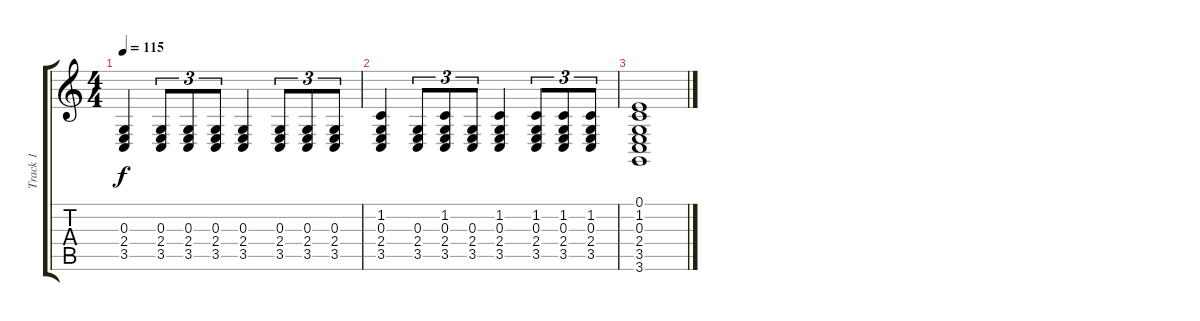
\track ("Track 1" "Track 1") {instrument churchorgan}
\staff {score tabs}
\tuning (E4 B3 G3 D3 A2 E2) {hide}
\ts (4 4)
\tempo 115
\clef g2
\ks c
(0.3 2.4 3.5).4{dy f} (0.3 2.4 3.5).8{tu (3 2)} (0.3 2.4 3.5).8{tu (3 2)} (0.3 2.4 3.5).8{tu (3 2)} (0.3 2.4 3.5).4 (0.3 2.4 3.5).8{tu (3 2)} (0.3 2.4 3.5).8{tu (3 2)} (0.3 2.4 3.5).8{tu (3 2)} |
(1.2 0.3 2.4 3.5).4 (0.3 2.4 3.5).8{tu (3 2)} (1.2 0.3 2.4 3.5).8{tu (3 2)} (0.3 2.4 3.5).8{tu (3 2)} (1.2 0.3 2.4 3.5).4 (1.2 0.3 2.4 3.5).8{tu (3 2)} (1.2 0.3 2.4 3.5).8{tu (3 2)} (1.2 0.3 2.4 3.5).8{tu (3 2)} |
(0.1 1.2 0.3 2.4 3.5 3.6).1
